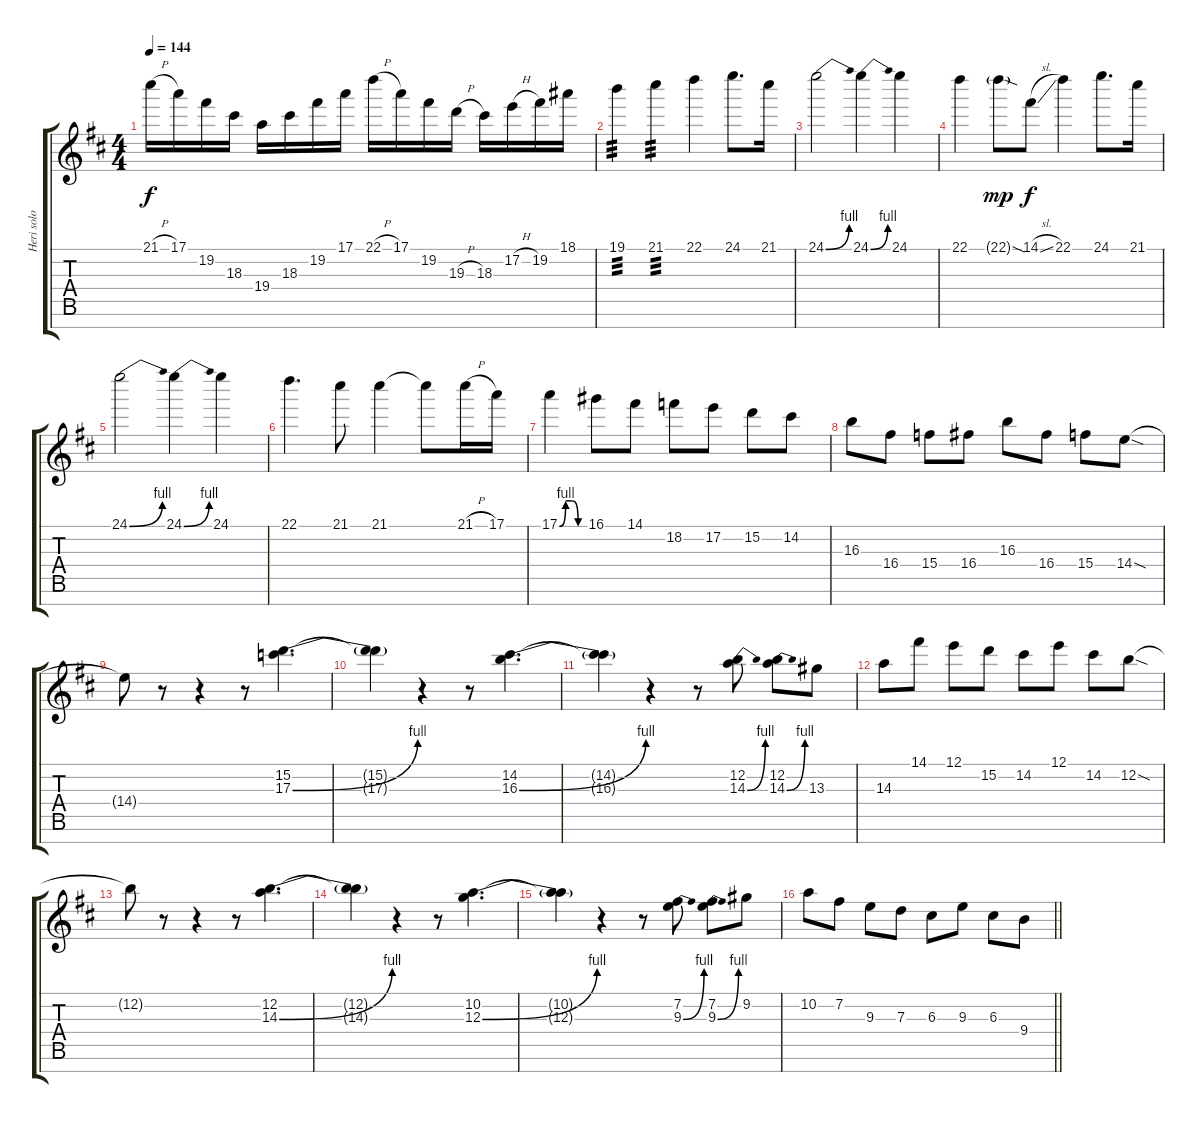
\track ("Heri solo guitar" "Heri solo ") {instrument distortionguitar}
\staff {score tabs}
\tuning (E4 B3 G3 D3 A2 E2 B1) {hide}
\ts (4 4)
\tempo 144
\clef g2
\ks bminor
21.1{h}.16{dy f} 17.1.16 19.2.16 18.3.16 19.4.16 18.3.16 19.2.16 17.1.16 22.1{h}.16 17.1.16 19.2.16 19.3{h}.16 18.3.16 17.2{h}.16 19.2.16 18.1.16 |
19.1.4{tp 3} 21.1.4{tp 3} 22.1.4 24.1.8{d} 21.1.16 |
24.1{be (bend 0 0 60 4)}.2 24.1{be (bend 0 0 60 4)}.4 24.1.4 |
22.1.4 22.1{sod g}.8{dy mp} 14.1{sl}.8{dy f} 22.1.4 24.1.8{d} 21.1.16 |
24.1{be (bend 0 0 60 4)}.2 24.1{be (bend 0 0 60 4)}.4 24.1.4 |
22.1.4{d} 21.1.8 21.1.4 21.1{t}.8 21.1{h}.16 17.1.16 |
17.1{be (custom 0 0 15 4 30 4 45 0 60 0)}.4 16.1.8 14.1.8 18.2.8 17.2.8 15.2.8 14.2.8 |
16.3.8 16.4.8 15.4.8 16.4.8 16.3.8 16.4.8 15.4.8 14.4{sod}.8 |
14.4{t}.8 r.8 r.4 r.8 (15.2 17.3{be (bend 0 0 60 4)}).4{d} |
(15.2{t} 17.3{t}).4 r.4 r.8 (14.2 16.3{be (bend 0 0 60 4)}).4{d} |
(14.2{t} 16.3{t}).4 r.4 r.8 (12.2 14.3{be (bend 0 0 60 4)}).8 (12.2 14.3{be (bend 0 0 60 4)}).8 13.3.8 |
14.3.8 14.1.8 12.1.8 15.2.8 14.2.8 12.1.8 14.2.8 12.2{sod}.8 |
12.2{t}.8 r.8 r.4 r.8 (12.2 14.3{be (bend 0 0 60 4)}).4{d} |
(12.2{t} 14.3{t}).4 r.4 r.8 (10.2 12.3{be (bend 0 0 60 4)}).4{d} |
(10.2{t} 12.3{t}).4 r.4 r.8 (7.2 9.3{be (bend 0 0 60 4)}).8 (7.2 9.3{be (bend 0 0 60 4)}).8 9.2.8 |
\barLineRight lightlight
10.2.8 7.2.8 9.3.8 7.3.8 6.3.8 9.3.8 6.3.8 9.4.8
